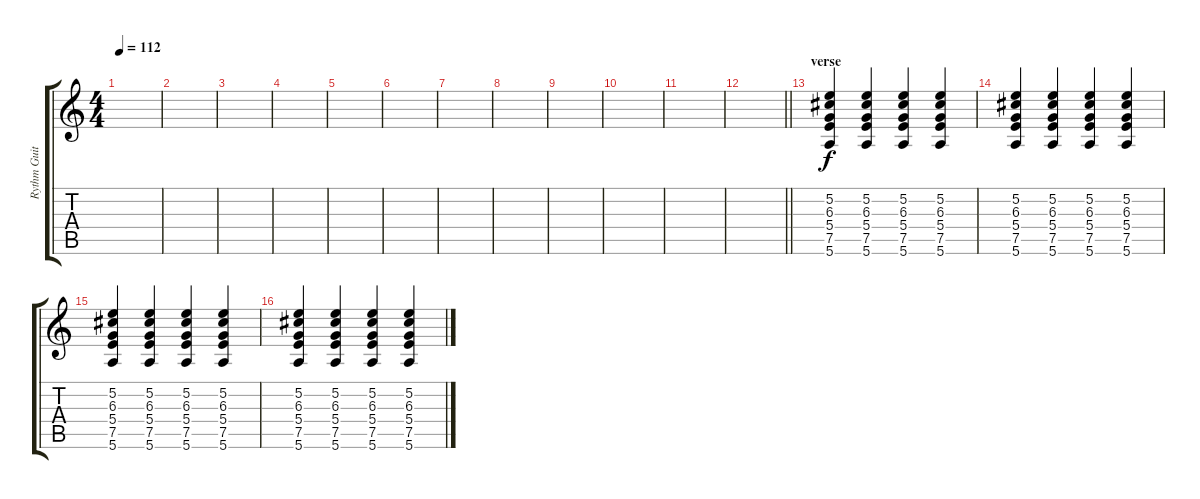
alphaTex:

\track ("Rythm Guitar" "Rythm Guit") {instrument overdrivenguitar}
\staff {score tabs}
\tuning (E4 B3 G3 D3 A2 E2) {hide}
\ts (4 4)
\tempo 112
\clef g2
\ks c
|
|
|
|
|
|
|
|
|
|
|
\barLineRight lightlight
|
\section ("" "verse")
(5.2 6.3 5.4 7.5 5.6).4 (5.2 6.3 5.4 7.5 5.6).4 (5.2 6.3 5.4 7.5 5.6).4 (5.2 6.3 5.4 7.5 5.6).4 |
(5.2 6.3 5.4 7.5 5.6).4 (5.2 6.3 5.4 7.5 5.6).4 (5.2 6.3 5.4 7.5 5.6).4 (5.2 6.3 5.4 7.5 5.6).4 |
(5.2 6.3 5.4 7.5 5.6).4 (5.2 6.3 5.4 7.5 5.6).4 (5.2 6.3 5.4 7.5 5.6).4 (5.2 6.3 5.4 7.5 5.6).4 |
(5.2 6.3 5.4 7.5 5.6).4 (5.2 6.3 5.4 7.5 5.6).4 (5.2 6.3 5.4 7.5 5.6).4 (5.2 6.3 5.4 7.5 5.6).4
